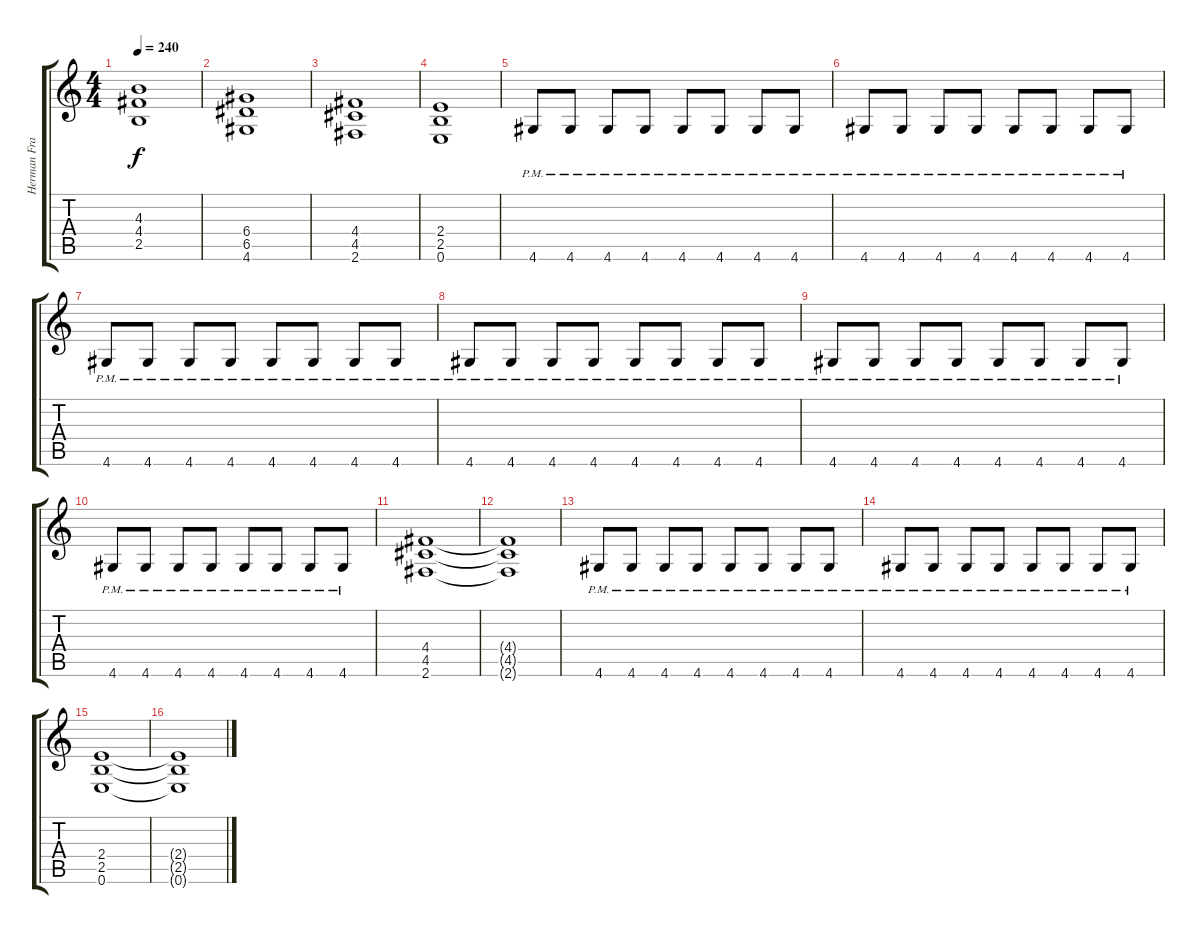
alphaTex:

\track ("Herman Frank" "Herman Fra") {instrument distortionguitar}
\staff {score tabs}
\tuning (E4 B3 G3 D3 A2 E2) {hide}
\ts (4 4)
\tempo 240
\clef g2
\ks c
(4.3 4.4 2.5).1{dy f} |
(6.4 6.5 4.6).1 |
(4.4 4.5 2.6).1 |
(2.4 2.5 0.6).1 |
4.6{pm}.8 4.6{pm}.8 4.6{pm}.8 4.6{pm}.8 4.6{pm}.8 4.6{pm}.8 4.6{pm}.8 4.6{pm}.8 |
4.6{pm}.8 4.6{pm}.8 4.6{pm}.8 4.6{pm}.8 4.6{pm}.8 4.6{pm}.8 4.6{pm}.8 4.6{pm}.8 |
4.6{pm}.8 4.6{pm}.8 4.6{pm}.8 4.6{pm}.8 4.6{pm}.8 4.6{pm}.8 4.6{pm}.8 4.6{pm}.8 |
4.6{pm}.8 4.6{pm}.8 4.6{pm}.8 4.6{pm}.8 4.6{pm}.8 4.6{pm}.8 4.6{pm}.8 4.6{pm}.8 |
4.6{pm}.8 4.6{pm}.8 4.6{pm}.8 4.6{pm}.8 4.6{pm}.8 4.6{pm}.8 4.6{pm}.8 4.6{pm}.8 |
4.6{pm}.8 4.6{pm}.8 4.6{pm}.8 4.6{pm}.8 4.6{pm}.8 4.6{pm}.8 4.6{pm}.8 4.6{pm}.8 |
(4.4 4.5 2.6).1 |
(4.4{t} 4.5{t} 2.6{t}).1 |
4.6{pm}.8 4.6{pm}.8 4.6{pm}.8 4.6{pm}.8 4.6{pm}.8 4.6{pm}.8 4.6{pm}.8 4.6{pm}.8 |
4.6{pm}.8 4.6{pm}.8 4.6{pm}.8 4.6{pm}.8 4.6{pm}.8 4.6{pm}.8 4.6{pm}.8 4.6{pm}.8 |
(2.4 2.5 0.6).1 |
(2.4{t} 2.5{t} 0.6{t}).1
